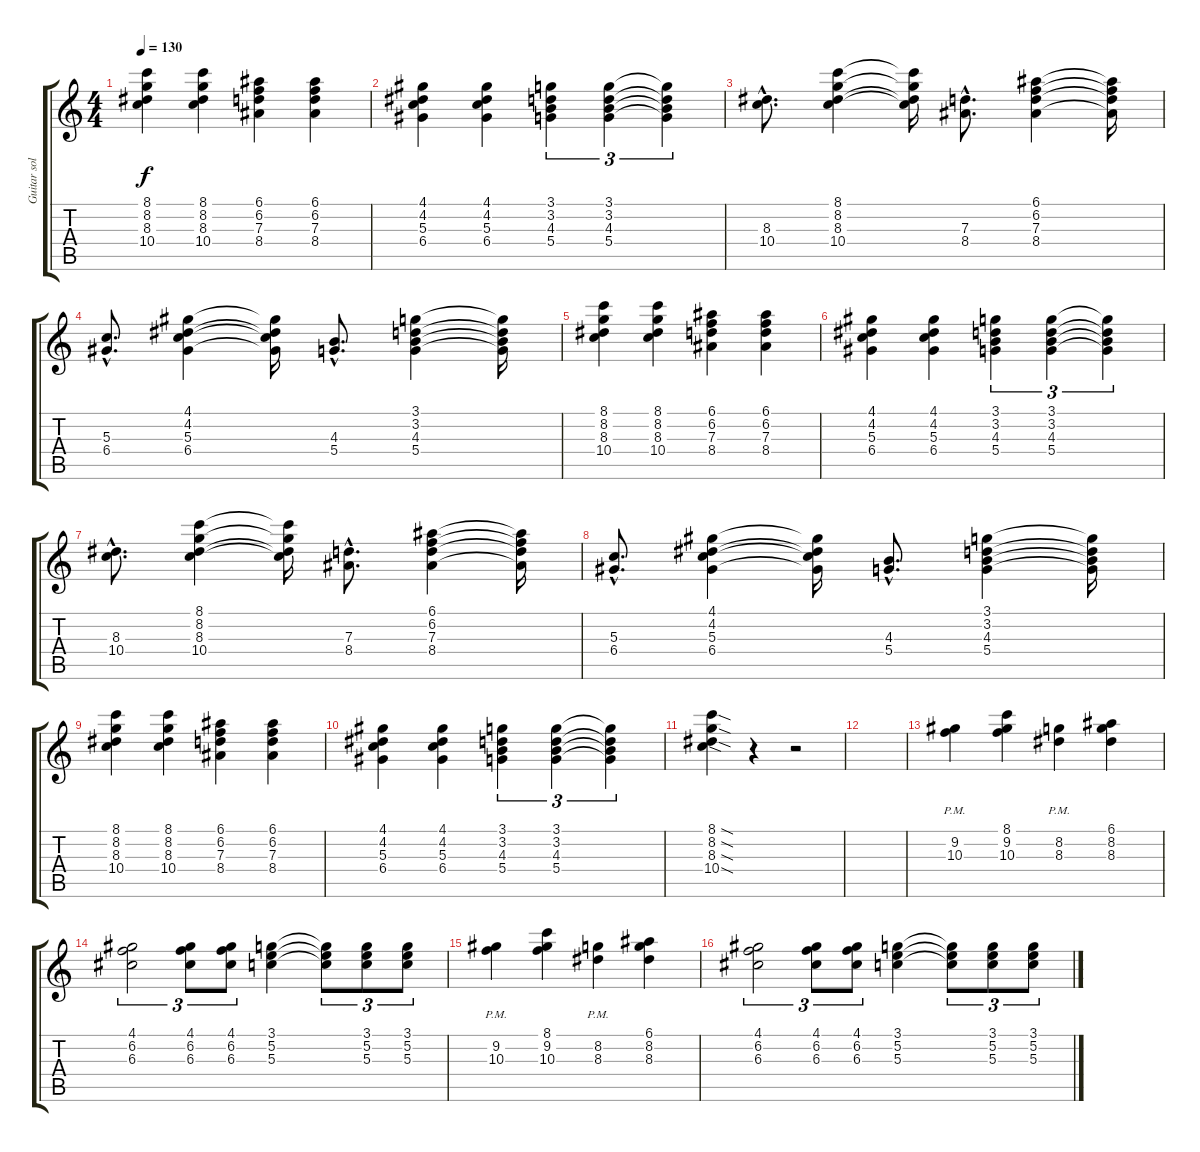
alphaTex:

\track ("Guitar solo" "Guitar sol") {instrument overdrivenguitar}
\staff {score tabs}
\tuning (E4 B3 G3 D3 A2 E2) {hide}
\ts (4 4)
\tempo 130
\clef g2
\ks c
(8.1 8.2 8.3 10.4).4{dy f} (8.1 8.2 8.3 10.4).4 (6.1 6.2 7.3 8.4).4 (6.1 6.2 7.3 8.4).4 |
(4.1 4.2 5.3 6.4).4 (4.1 4.2 5.3 6.4).4 (3.1 3.2 4.3 5.4).4{tu (3 2)} (3.1 3.2 4.3 5.4).4{tu (3 2)} (3.1{t} 3.2{t} 4.3{t} 5.4{t}).4{tu (3 2)} |
(8.3{hac} 10.4{hac}).8{d} (8.1 8.2 8.3 10.4).4 (8.1{t} 8.2{t} 8.3{t} 10.4{t}).16 (7.3{hac} 8.4{hac}).8{d} (6.1 6.2 7.3 8.4).4 (6.1{t} 6.2{t} 7.3{t} 8.4{t}).16 |
(5.3{hac} 6.4{hac}).8{d} (4.1 4.2 5.3 6.4).4 (4.1{t} 4.2{t} 5.3{t} 6.4{t}).16 (4.3{hac} 5.4{hac}).8{d} (3.1 3.2 4.3 5.4).4 (3.1{t} 3.2{t} 4.3{t} 5.4{t}).16 |
(8.1 8.2 8.3 10.4).4 (8.1 8.2 8.3 10.4).4 (6.1 6.2 7.3 8.4).4 (6.1 6.2 7.3 8.4).4 |
(4.1 4.2 5.3 6.4).4 (4.1 4.2 5.3 6.4).4 (3.1 3.2 4.3 5.4).4{tu (3 2)} (3.1 3.2 4.3 5.4).4{tu (3 2)} (3.1{t} 3.2{t} 4.3{t} 5.4{t}).4{tu (3 2)} |
(8.3{hac} 10.4{hac}).8{d} (8.1 8.2 8.3 10.4).4 (8.1{t} 8.2{t} 8.3{t} 10.4{t}).16 (7.3{hac} 8.4{hac}).8{d} (6.1 6.2 7.3 8.4).4 (6.1{t} 6.2{t} 7.3{t} 8.4{t}).16 |
(5.3{hac} 6.4{hac}).8{d} (4.1 4.2 5.3 6.4).4 (4.1{t} 4.2{t} 5.3{t} 6.4{t}).16 (4.3{hac} 5.4{hac}).8{d} (3.1 3.2 4.3 5.4).4 (3.1{t} 3.2{t} 4.3{t} 5.4{t}).16 |
(8.1 8.2 8.3 10.4).4 (8.1 8.2 8.3 10.4).4 (6.1 6.2 7.3 8.4).4 (6.1 6.2 7.3 8.4).4 |
(4.1 4.2 5.3 6.4).4 (4.1 4.2 5.3 6.4).4 (3.1 3.2 4.3 5.4).4{tu (3 2)} (3.1 3.2 4.3 5.4).4{tu (3 2)} (3.1{t} 3.2{t} 4.3{t} 5.4{t}).4{tu (3 2)} |
(8.1{sod} 8.2{sod} 8.3{sod} 10.4{sod}).4 r.4 r.2 |
|
(9.2{pm} 10.3{pm}).4 (8.1 9.2 10.3).4 (8.2{pm} 8.3{pm}).4 (6.1 8.2 8.3).4 |
(4.1 6.2 6.3).2{tu (3 2)} (4.1 6.2 6.3).8{tu (3 2)} (4.1 6.2 6.3).8{tu (3 2)} (3.1 5.2 5.3).4 (3.1{t} 5.2{t} 5.3{t}).8{tu (3 2)} (3.1 5.2 5.3).8{tu (3 2)} (3.1 5.2 5.3).8{tu (3 2)} |
(9.2{pm} 10.3{pm}).4 (8.1 9.2 10.3).4 (8.2{pm} 8.3{pm}).4 (6.1 8.2 8.3).4 |
(4.1 6.2 6.3).2{tu (3 2)} (4.1 6.2 6.3).8{tu (3 2)} (4.1 6.2 6.3).8{tu (3 2)} (3.1 5.2 5.3).4 (3.1{t} 5.2{t} 5.3{t}).8{tu (3 2)} (3.1 5.2 5.3).8{tu (3 2)} (3.1 5.2 5.3).8{tu (3 2)}
